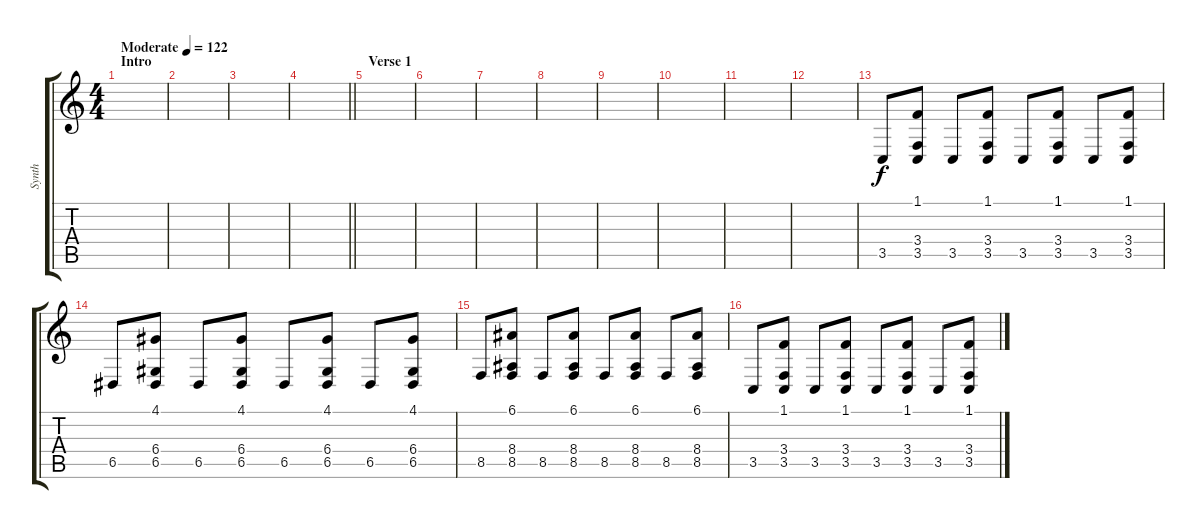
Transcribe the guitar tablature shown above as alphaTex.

\track ("Synth" "Synth") {instrument lead2sawtooth}
\staff {score tabs}
\tuning (E4 B3 G3 D3 A2 E2) {hide}
\ts (4 4)
\section ("" "Intro")
\tempo (122 "Moderate")
\clef g2
\ks c
|
|
|
\barLineRight lightlight
|
\section ("" "Verse 1")
|
|
|
|
|
|
|
|
3.5.8 (1.1 3.4 3.5).8 3.5.8 (1.1 3.4 3.5).8 3.5.8 (1.1 3.4 3.5).8 3.5.8 (1.1 3.4 3.5).8 |
6.5.8 (4.1 6.4 6.5).8 6.5.8 (4.1 6.4 6.5).8 6.5.8 (4.1 6.4 6.5).8 6.5.8 (4.1 6.4 6.5).8 |
8.5.8 (6.1 8.4 8.5).8 8.5.8 (6.1 8.4 8.5).8 8.5.8 (6.1 8.4 8.5).8 8.5.8 (6.1 8.4 8.5).8 |
3.5.8 (1.1 3.4 3.5).8 3.5.8 (1.1 3.4 3.5).8 3.5.8 (1.1 3.4 3.5).8 3.5.8 (1.1 3.4 3.5).8
